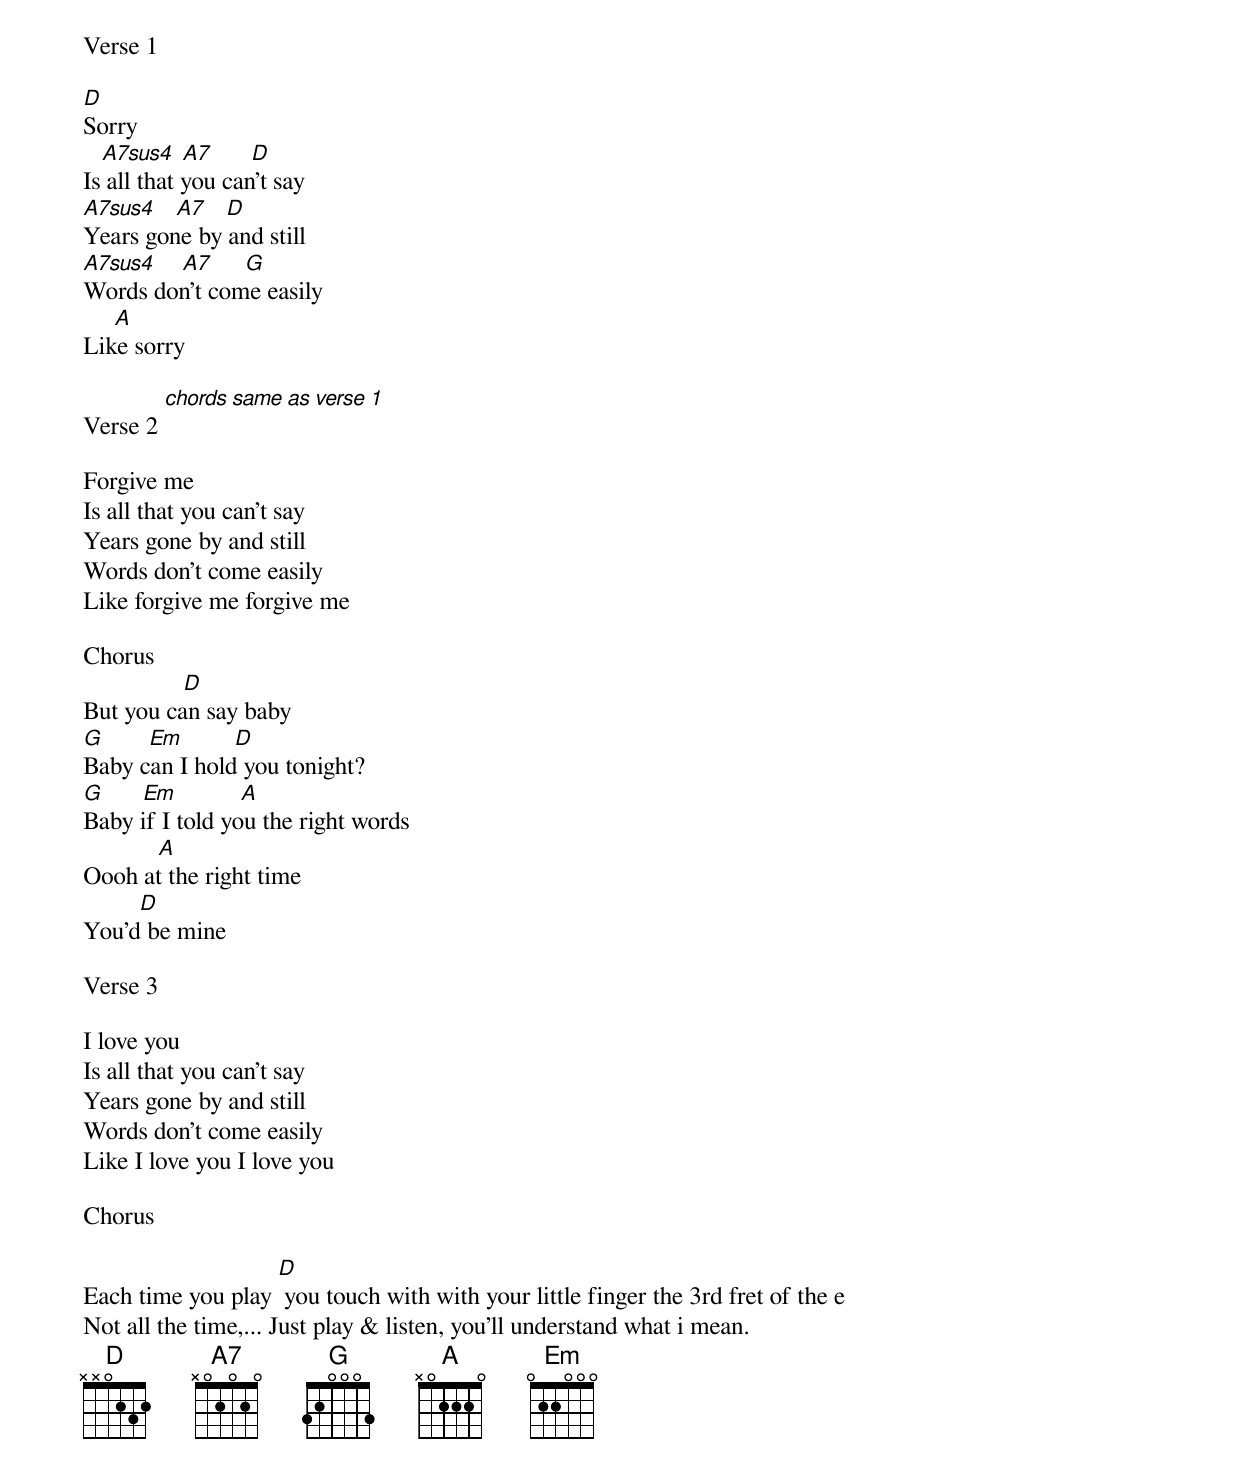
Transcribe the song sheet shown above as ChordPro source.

Verse 1

[D]
Sorry
   [A7sus4] [A7]      [D]
Is all that you can't say
[A7sus4]   [A7]   [D]
Years gone by and still
[A7sus4]    [A7]     [G]
Words don't come easily
     [A]
Like sorry

Verse 2 [chords same as verse 1]

Forgive me
Is all that you can't say
Years gone by and still
Words don't come easily
Like forgive me forgive me

Chorus
                [D]
But you can say baby
[G]       [Em]        [D]
Baby can I hold you tonight?
[G]      [Em]          [A]
Baby if I told you the right words
            [A]
Oooh at the right time
         [D]
You'd be mine

Verse 3

I love you
Is all that you can't say
Years gone by and still
Words don't come easily
Like I love you I love you

Chorus

Each time you play [D] you touch with with your little finger the 3rd fret of the e
Not all the time,... Just play & listen, you'll understand what i mean.
